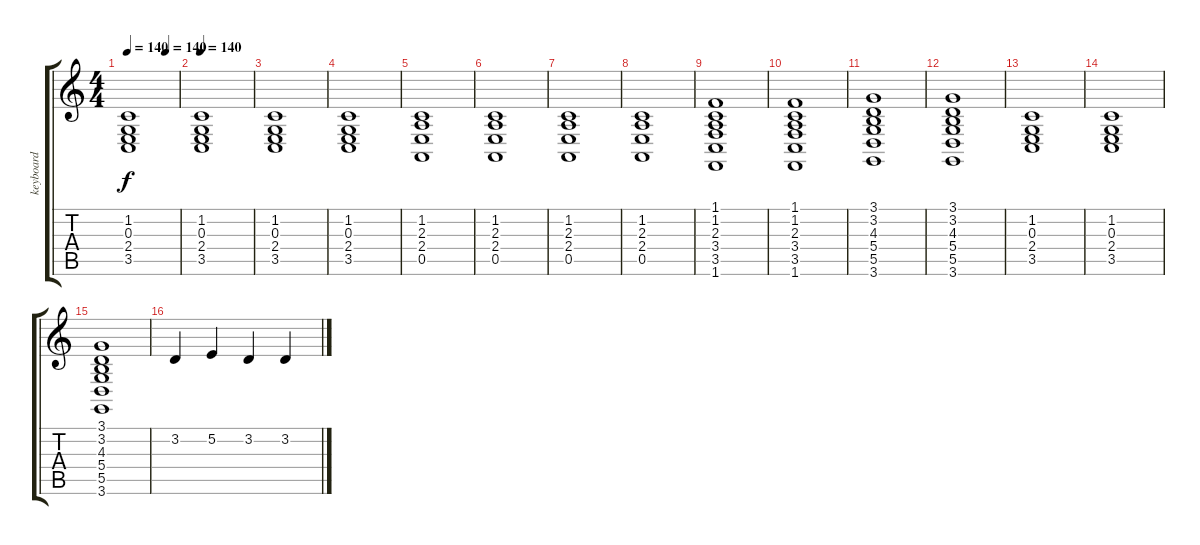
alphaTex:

\track ("keyboard" "keyboard") {instrument reedorgan}
\staff {score tabs}
\tuning (E4 B3 G3 D3 A2 E2) {hide}
\ts (4 4)
\tempo 140
\tempo (140 0.75)
\clef g2
\ks c
(1.2 0.3 2.4 3.5).1{dy f} |
\tempo 140
(1.2 0.3 2.4 3.5).1 |
(1.2 0.3 2.4 3.5).1 |
(1.2 0.3 2.4 3.5).1 |
(1.2 2.3 2.4 0.5).1 |
(1.2 2.3 2.4 0.5).1 |
(1.2 2.3 2.4 0.5).1 |
(1.2 2.3 2.4 0.5).1 |
(1.1 1.2 2.3 3.4 3.5 1.6).1 |
(1.1 1.2 2.3 3.4 3.5 1.6).1 |
(3.1 3.2 4.3 5.4 5.5 3.6).1 |
(3.1 3.2 4.3 5.4 5.5 3.6).1 |
(1.2 0.3 2.4 3.5).1 |
(1.2 0.3 2.4 3.5).1 |
(3.1 3.2 4.3 5.4 5.5 3.6).1 |
3.2.4 5.2.4 3.2.4 3.2.4
